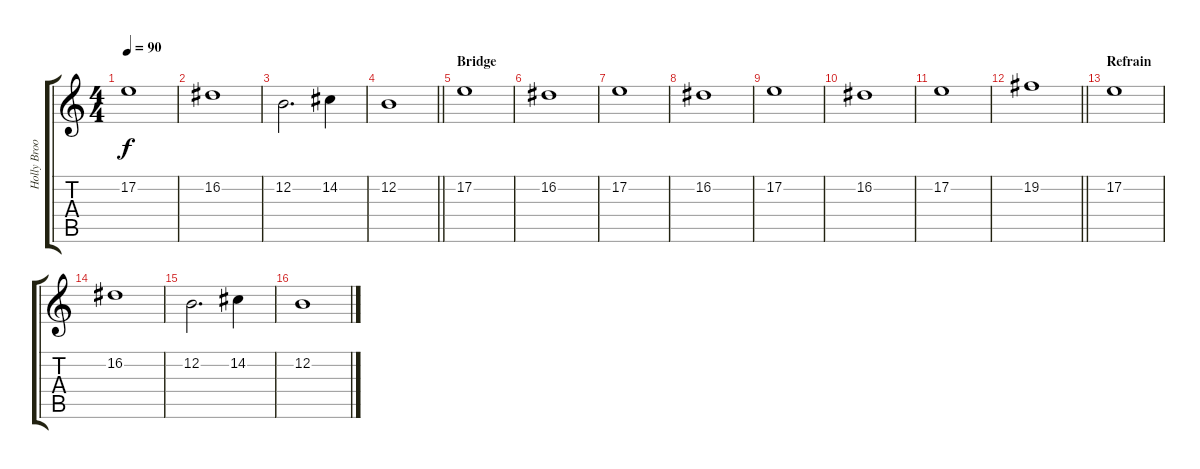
\track ("Holly Brook - Backround" "Holly Broo") {instrument stringensemble1}
\staff {score tabs}
\tuning (E4 B3 G3 D3 A2 E2) {hide}
\ts (4 4)
\tempo 90
\clef g2
\ks c
17.2.1{dy f} |
16.2.1 |
12.2.2{d} 14.2.4 |
\barLineRight lightlight
12.2.1 |
\section ("" "Bridge")
17.2.1 |
16.2.1 |
17.2.1 |
16.2.1 |
17.2.1 |
16.2.1 |
17.2.1 |
\barLineRight lightlight
19.2.1 |
\section ("" "Refrain")
17.2.1 |
16.2.1 |
12.2.2{d} 14.2.4 |
12.2.1
